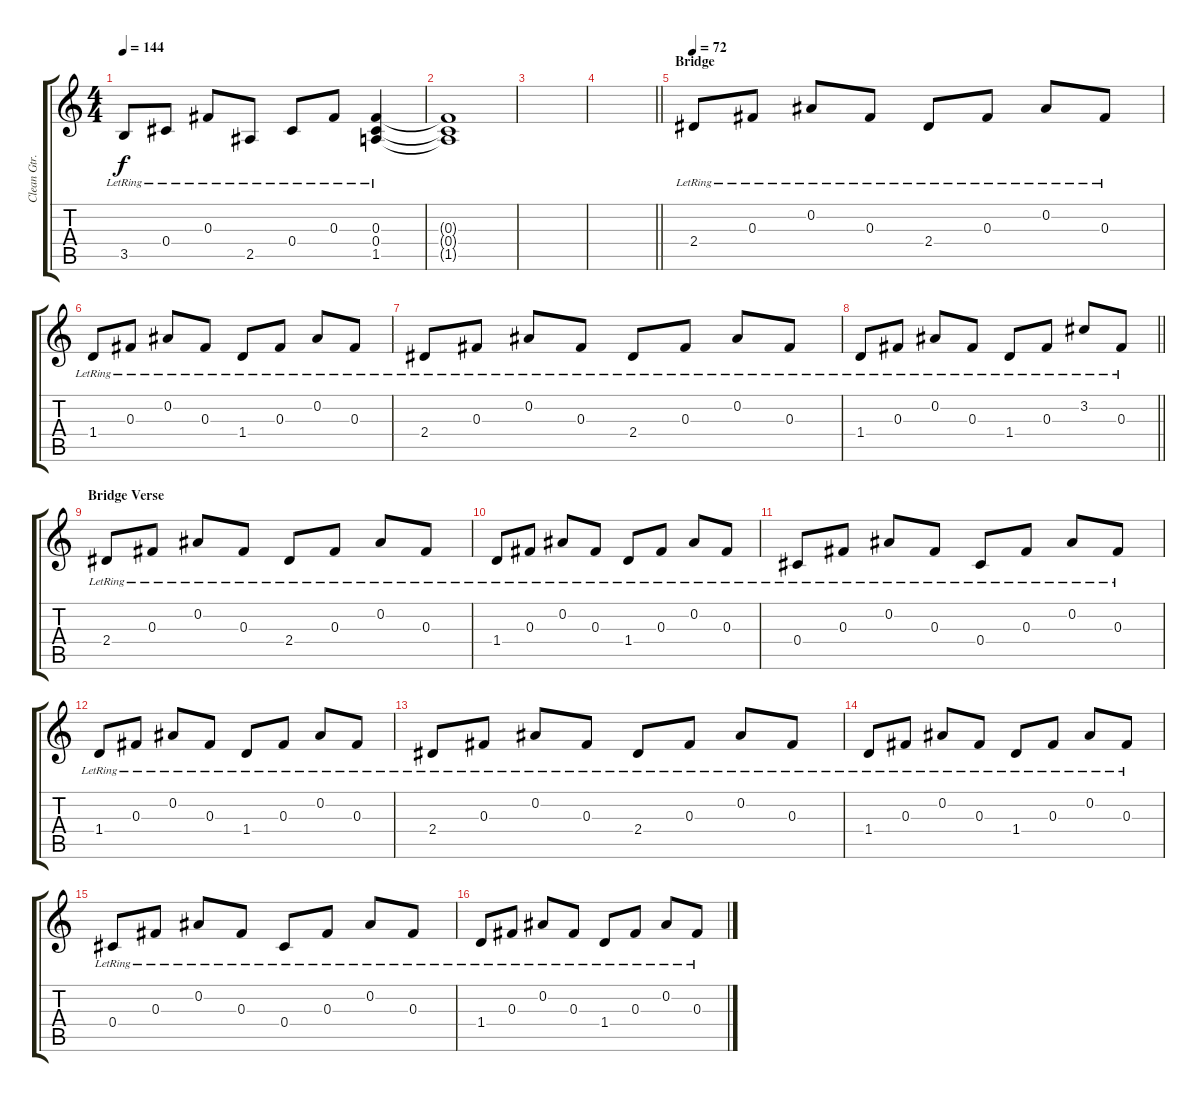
\track ("Clean Gtr. 2" "Clean Gtr.") {instrument acousticguitarsteel}
\staff {score tabs}
\tuning (Eb4 Bb3 Gb3 Db3 Ab2 Db2) {hide}
\ts (4 4)
\tempo 144
\clef g2
\ks c
3.5{lr}.8{dy f} 0.4{lr}.8 0.3{lr}.8 2.5{lr}.8 0.4{lr}.8 0.3{lr}.8 (0.3{lr} 0.4{lr} 1.5{lr}).4 |
(0.3{t} 0.4{t} 1.5{t}).1 |
|
\barLineRight lightlight
|
\section ("" "Bridge")
\tempo 72
2.4{lr}.8 0.3{lr}.8 0.2{lr}.8 0.3{lr}.8 2.4{lr}.8 0.3{lr}.8 0.2{lr}.8 0.3{lr}.8 |
1.4{lr}.8 0.3{lr}.8 0.2{lr}.8 0.3{lr}.8 1.4{lr}.8 0.3{lr}.8 0.2{lr}.8 0.3{lr}.8 |
2.4{lr}.8 0.3{lr}.8 0.2{lr}.8 0.3{lr}.8 2.4{lr}.8 0.3{lr}.8 0.2{lr}.8 0.3{lr}.8 |
\barLineRight lightlight
1.4{lr}.8 0.3{lr}.8 0.2{lr}.8 0.3{lr}.8 1.4{lr}.8 0.3{lr}.8 3.2{lr}.8 0.3{lr}.8 |
\section ("" "Bridge Verse")
2.4{lr}.8 0.3{lr}.8 0.2{lr}.8 0.3{lr}.8 2.4{lr}.8 0.3{lr}.8 0.2{lr}.8 0.3{lr}.8 |
1.4{lr}.8 0.3{lr}.8 0.2{lr}.8 0.3{lr}.8 1.4{lr}.8 0.3{lr}.8 0.2{lr}.8 0.3{lr}.8 |
0.4{lr}.8 0.3{lr}.8 0.2{lr}.8 0.3{lr}.8 0.4{lr}.8 0.3{lr}.8 0.2{lr}.8 0.3{lr}.8 |
1.4{lr}.8 0.3{lr}.8 0.2{lr}.8 0.3{lr}.8 1.4{lr}.8 0.3{lr}.8 0.2{lr}.8 0.3{lr}.8 |
2.4{lr}.8 0.3{lr}.8 0.2{lr}.8 0.3{lr}.8 2.4{lr}.8 0.3{lr}.8 0.2{lr}.8 0.3{lr}.8 |
1.4{lr}.8 0.3{lr}.8 0.2{lr}.8 0.3{lr}.8 1.4{lr}.8 0.3{lr}.8 0.2{lr}.8 0.3{lr}.8 |
0.4{lr}.8 0.3{lr}.8 0.2{lr}.8 0.3{lr}.8 0.4{lr}.8 0.3{lr}.8 0.2{lr}.8 0.3{lr}.8 |
1.4{lr}.8 0.3{lr}.8 0.2{lr}.8 0.3{lr}.8 1.4{lr}.8 0.3{lr}.8 0.2{lr}.8 0.3{lr}.8
